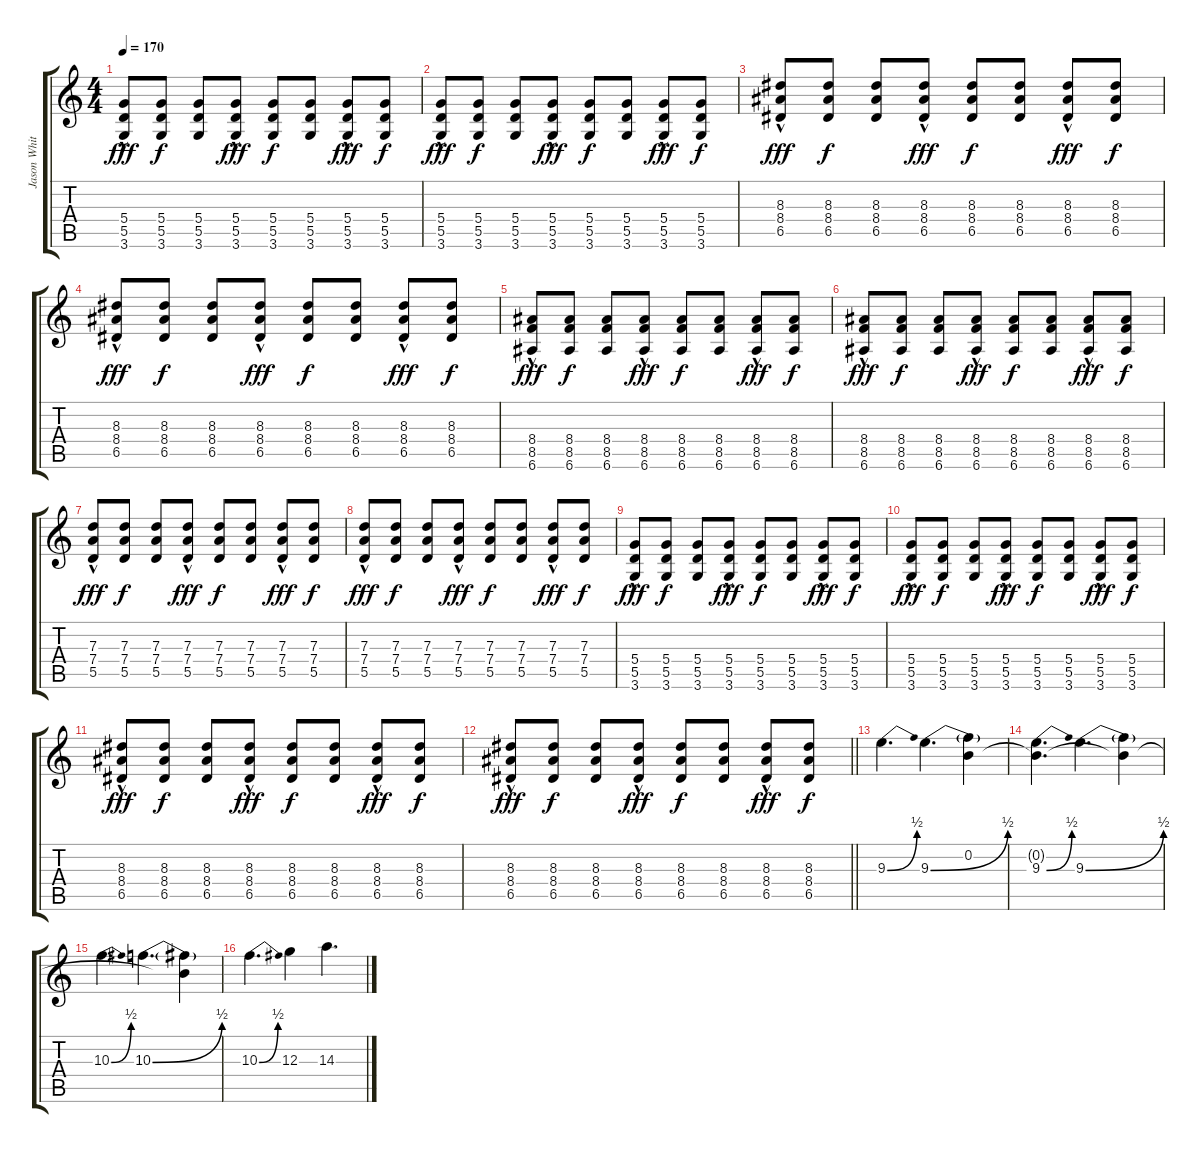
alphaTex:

\track ("Jason White" "Jason Whit") {instrument overdrivenguitar}
\staff {score tabs}
\tuning (E4 B3 G3 D3 A2 E2) {hide}
\ts (4 4)
\tempo 170
\clef g2
\ks c
(5.4{hac} 5.5{hac} 3.6{hac}).8{dy fff} (5.4 5.5 3.6).8{dy f} (5.4 5.5 3.6).8 (5.4{hac} 5.5{hac} 3.6{hac}).8{dy fff} (5.4 5.5 3.6).8{dy f} (5.4 5.5 3.6).8 (5.4{hac} 5.5{hac} 3.6{hac}).8{dy fff} (5.4 5.5 3.6).8{dy f} |
(5.4{hac} 5.5{hac} 3.6{hac}).8{dy fff} (5.4 5.5 3.6).8{dy f} (5.4 5.5 3.6).8 (5.4{hac} 5.5{hac} 3.6{hac}).8{dy fff} (5.4 5.5 3.6).8{dy f} (5.4 5.5 3.6).8 (5.4{hac} 5.5{hac} 3.6{hac}).8{dy fff} (5.4 5.5 3.6).8{dy f} |
(8.3{hac} 8.4{hac} 6.5{hac}).8{dy fff} (8.3 8.4 6.5).8{dy f} (8.3 8.4 6.5).8 (8.3{hac} 8.4{hac} 6.5{hac}).8{dy fff} (8.3 8.4 6.5).8{dy f} (8.3 8.4 6.5).8 (8.3{hac} 8.4{hac} 6.5{hac}).8{dy fff} (8.3 8.4 6.5).8{dy f} |
(8.3{hac} 8.4{hac} 6.5{hac}).8{dy fff} (8.3 8.4 6.5).8{dy f} (8.3 8.4 6.5).8 (8.3{hac} 8.4{hac} 6.5{hac}).8{dy fff} (8.3 8.4 6.5).8{dy f} (8.3 8.4 6.5).8 (8.3{hac} 8.4{hac} 6.5{hac}).8{dy fff} (8.3 8.4 6.5).8{dy f} |
(8.4{hac} 8.5{hac} 6.6{hac}).8{dy fff} (8.4 8.5 6.6).8{dy f} (8.4 8.5 6.6).8 (8.4{hac} 8.5{hac} 6.6{hac}).8{dy fff} (8.4 8.5 6.6).8{dy f} (8.4 8.5 6.6).8 (8.4{hac} 8.5{hac} 6.6{hac}).8{dy fff} (8.4 8.5 6.6).8{dy f} |
(8.4{hac} 8.5{hac} 6.6{hac}).8{dy fff} (8.4 8.5 6.6).8{dy f} (8.4 8.5 6.6).8 (8.4{hac} 8.5{hac} 6.6{hac}).8{dy fff} (8.4 8.5 6.6).8{dy f} (8.4 8.5 6.6).8 (8.4{hac} 8.5{hac} 6.6{hac}).8{dy fff} (8.4 8.5 6.6).8{dy f} |
(7.3{hac} 7.4{hac} 5.5{hac}).8{dy fff} (7.3 7.4 5.5).8{dy f} (7.3 7.4 5.5).8 (7.3{hac} 7.4{hac} 5.5{hac}).8{dy fff} (7.3 7.4 5.5).8{dy f} (7.3 7.4 5.5).8 (7.3{hac} 7.4{hac} 5.5{hac}).8{dy fff} (7.3 7.4 5.5).8{dy f} |
(7.3{hac} 7.4{hac} 5.5{hac}).8{dy fff} (7.3 7.4 5.5).8{dy f} (7.3 7.4 5.5).8 (7.3{hac} 7.4{hac} 5.5{hac}).8{dy fff} (7.3 7.4 5.5).8{dy f} (7.3 7.4 5.5).8 (7.3{hac} 7.4{hac} 5.5{hac}).8{dy fff} (7.3 7.4 5.5).8{dy f} |
(5.4{hac} 5.5{hac} 3.6{hac}).8{dy fff} (5.4 5.5 3.6).8{dy f} (5.4 5.5 3.6).8 (5.4{hac} 5.5{hac} 3.6{hac}).8{dy fff} (5.4 5.5 3.6).8{dy f} (5.4 5.5 3.6).8 (5.4{hac} 5.5{hac} 3.6{hac}).8{dy fff} (5.4 5.5 3.6).8{dy f} |
(5.4{hac} 5.5{hac} 3.6{hac}).8{dy fff} (5.4 5.5 3.6).8{dy f} (5.4 5.5 3.6).8 (5.4{hac} 5.5{hac} 3.6{hac}).8{dy fff} (5.4 5.5 3.6).8{dy f} (5.4 5.5 3.6).8 (5.4{hac} 5.5{hac} 3.6{hac}).8{dy fff} (5.4 5.5 3.6).8{dy f} |
(8.3{hac} 8.4{hac} 6.5{hac}).8{dy fff} (8.3 8.4 6.5).8{dy f} (8.3 8.4 6.5).8 (8.3{hac} 8.4{hac} 6.5{hac}).8{dy fff} (8.3 8.4 6.5).8{dy f} (8.3 8.4 6.5).8 (8.3{hac} 8.4{hac} 6.5{hac}).8{dy fff} (8.3 8.4 6.5).8{dy f} |
\barLineRight lightlight
(8.3{hac} 8.4{hac} 6.5{hac}).8{dy fff} (8.3 8.4 6.5).8{dy f} (8.3 8.4 6.5).8 (8.3{hac} 8.4{hac} 6.5{hac}).8{dy fff} (8.3 8.4 6.5).8{dy f} (8.3 8.4 6.5).8 (8.3{hac} 8.4{hac} 6.5{hac}).8{dy fff} (8.3 8.4 6.5).8{dy f} |
9.3{be (bend 0 0 60 2)}.4{d volume 16 instrument distortionguitar} 9.3{be (bend 0 0 60 2)}.4{d} (0.2 9.3{t}).4 |
(0.2{t} 9.3{be (bend 0 0 60 2)}).4{d} 9.3{be (bend 0 0 60 2)}.4{d} (0.2{t} 9.3{t}).4 |
10.3{be (bend 0 0 60 2)}.4{d} 10.3{be (bend 0 0 60 2)}.4{d} (0.2{t} 10.3{t}).4 |
10.3{be (bend 0 0 60 2)}.4{d} 12.3.4 14.3.4{d}
